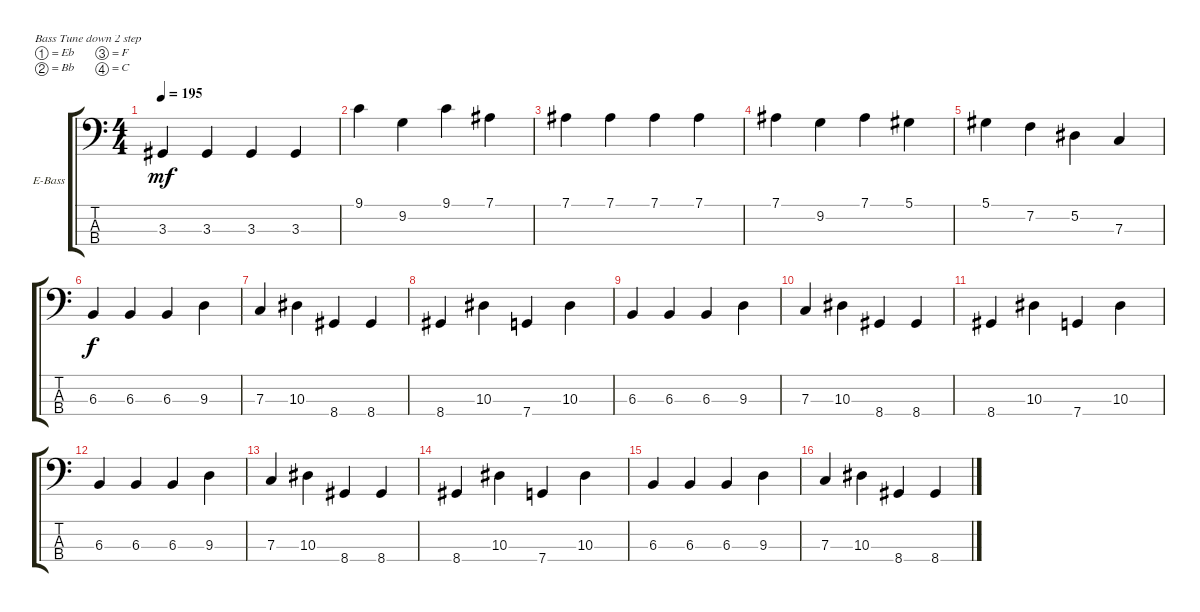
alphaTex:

\defaultSystemsLayout 4
\bracketExtendMode groupsimilarinstruments
\firstSystemTrackNameOrientation horizontal
\otherSystemsTrackNameOrientation horizontal
\track ("Electric Bass" "E-Bass") {instrument electricbassfinger}
\staff {score tabs}
\tuning (Eb2 Bb1 F1 C1)
\ts (4 4)
\tempo 195
\clef f4
\ks c
3.3.4{dy mf} 3.3.4 3.3.4 3.3.4 |
9.1.4 9.2.4 9.1.4 7.1.4 |
7.1.4 7.1.4 7.1.4 7.1.4 |
7.1.4 9.2.4 7.1.4 5.1.4 |
5.1.4 7.2.4 5.2.4 7.3.4 |
6.3.4{dy f} 6.3.4 6.3.4 9.3.4 |
7.3.4 10.3.4 8.4.4 8.4.4 |
8.4.4 10.3.4 7.4.4 10.3.4 |
6.3.4 6.3.4 6.3.4 9.3.4 |
7.3.4 10.3.4 8.4.4 8.4.4 |
8.4.4 10.3.4 7.4.4 10.3.4 |
6.3.4 6.3.4 6.3.4 9.3.4 |
7.3.4 10.3.4 8.4.4 8.4.4 |
8.4.4 10.3.4 7.4.4 10.3.4 |
6.3.4 6.3.4 6.3.4 9.3.4 |
7.3.4 10.3.4 8.4.4 8.4.4
